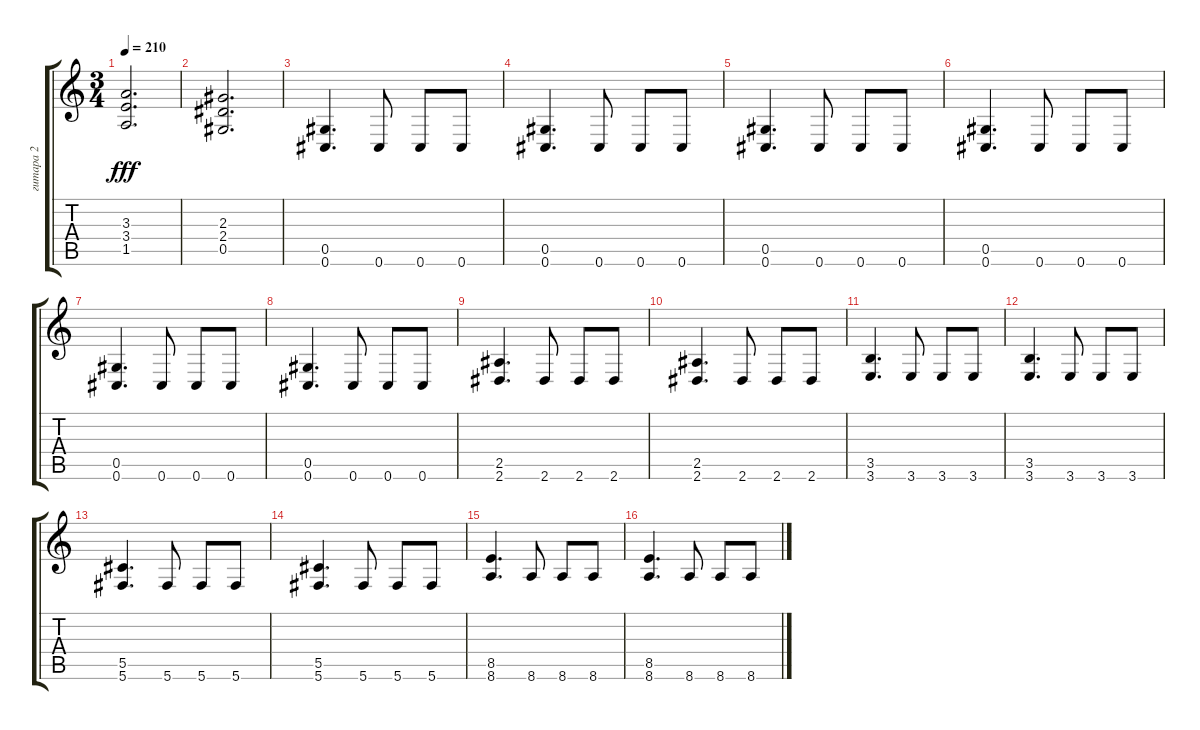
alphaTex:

\track ("гитара 2" "гитара 2") {instrument distortionguitar}
\staff {score tabs}
\tuning (Eb4 Bb3 Gb3 Db3 Ab2 Db2) {hide}
\ts (3 4)
\tempo 210
\clef g2
\ks c
(3.3 3.4 1.5).2{d dy fff} |
(2.3 2.4 0.5).2{d} |
(0.5 0.6).4{d} 0.6.8 0.6.8 0.6.8 |
(0.5 0.6).4{d} 0.6.8 0.6.8 0.6.8 |
(0.5 0.6).4{d} 0.6.8 0.6.8 0.6.8 |
(0.5 0.6).4{d} 0.6.8 0.6.8 0.6.8 |
(0.5 0.6).4{d} 0.6.8 0.6.8 0.6.8 |
(0.5 0.6).4{d} 0.6.8 0.6.8 0.6.8 |
(2.5 2.6).4{d} 2.6.8 2.6.8 2.6.8 |
(2.5 2.6).4{d} 2.6.8 2.6.8 2.6.8 |
(3.5 3.6).4{d} 3.6.8 3.6.8 3.6.8 |
(3.5 3.6).4{d} 3.6.8 3.6.8 3.6.8 |
(5.5 5.6).4{d} 5.6.8 5.6.8 5.6.8 |
(5.5 5.6).4{d} 5.6.8 5.6.8 5.6.8 |
(8.5 8.6).4{d} 8.6.8 8.6.8 8.6.8 |
(8.5 8.6).4{d} 8.6.8 8.6.8 8.6.8
